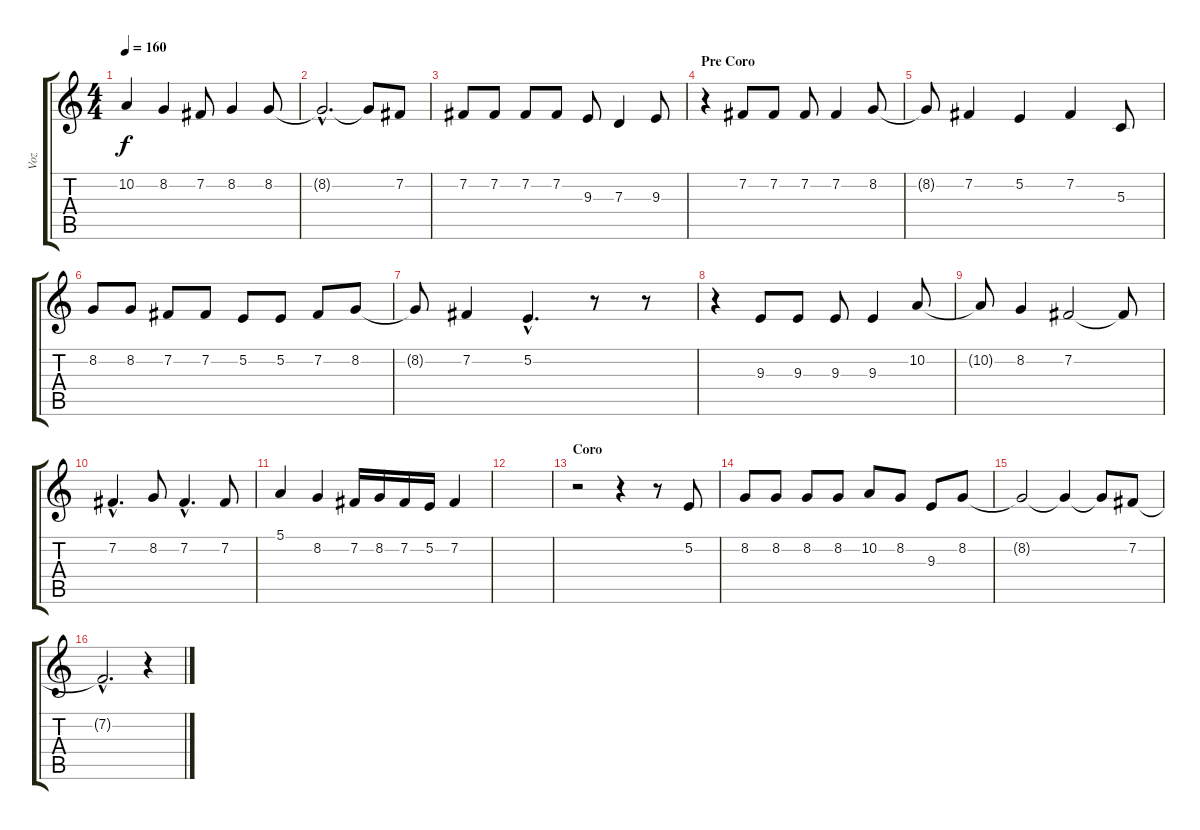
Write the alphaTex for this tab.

\track ("Voz" "Voz") {instrument harmonica}
\staff {score tabs}
\tuning (E4 B3 G3 D3 A2 E2) {hide}
\ts (4 4)
\tempo 160
\clef g2
\ks c
10.2{t}.4{dy f} 8.2.4 7.2.8 8.2.4 8.2.8 |
8.2{hac t}.2{d} 8.2{t}.8 7.2.8 |
7.2.8 7.2.8 7.2.8 7.2.8 9.3.8 7.3.4 9.3.8 |
\section ("" "Pre Coro")
r.4 7.2.8 7.2.8 7.2.8 7.2.4 8.2.8 |
8.2{t}.8 7.2.4 5.2.4 7.2.4 5.3.8 |
8.2.8 8.2.8 7.2.8 7.2.8 5.2.8 5.2.8 7.2.8 8.2.8 |
8.2{t}.8 7.2.4 5.2{hac}.4{d} r.8 r.8 |
r.4 9.3.8 9.3.8 9.3.8 9.3.4 10.2.8 |
10.2{t}.8 8.2.4 7.2.2 7.2{t}.8 |
7.2{hac}.4{d} 8.2.8 7.2{hac}.4{d} 7.2.8 |
5.1.4 8.2.4 7.2.16 8.2.16 7.2.16 5.2.16 7.2.4 |
|
\section ("" "Coro")
r.2 r.4 r.8 5.2.8 |
8.2.8 8.2.8 8.2.8 8.2.8 10.2.8 8.2.8 9.3.8 8.2.8 |
8.2{t}.2 8.2{t}.4 8.2{t}.8 7.2.8 |
7.2{hac t}.2{d} r.4
